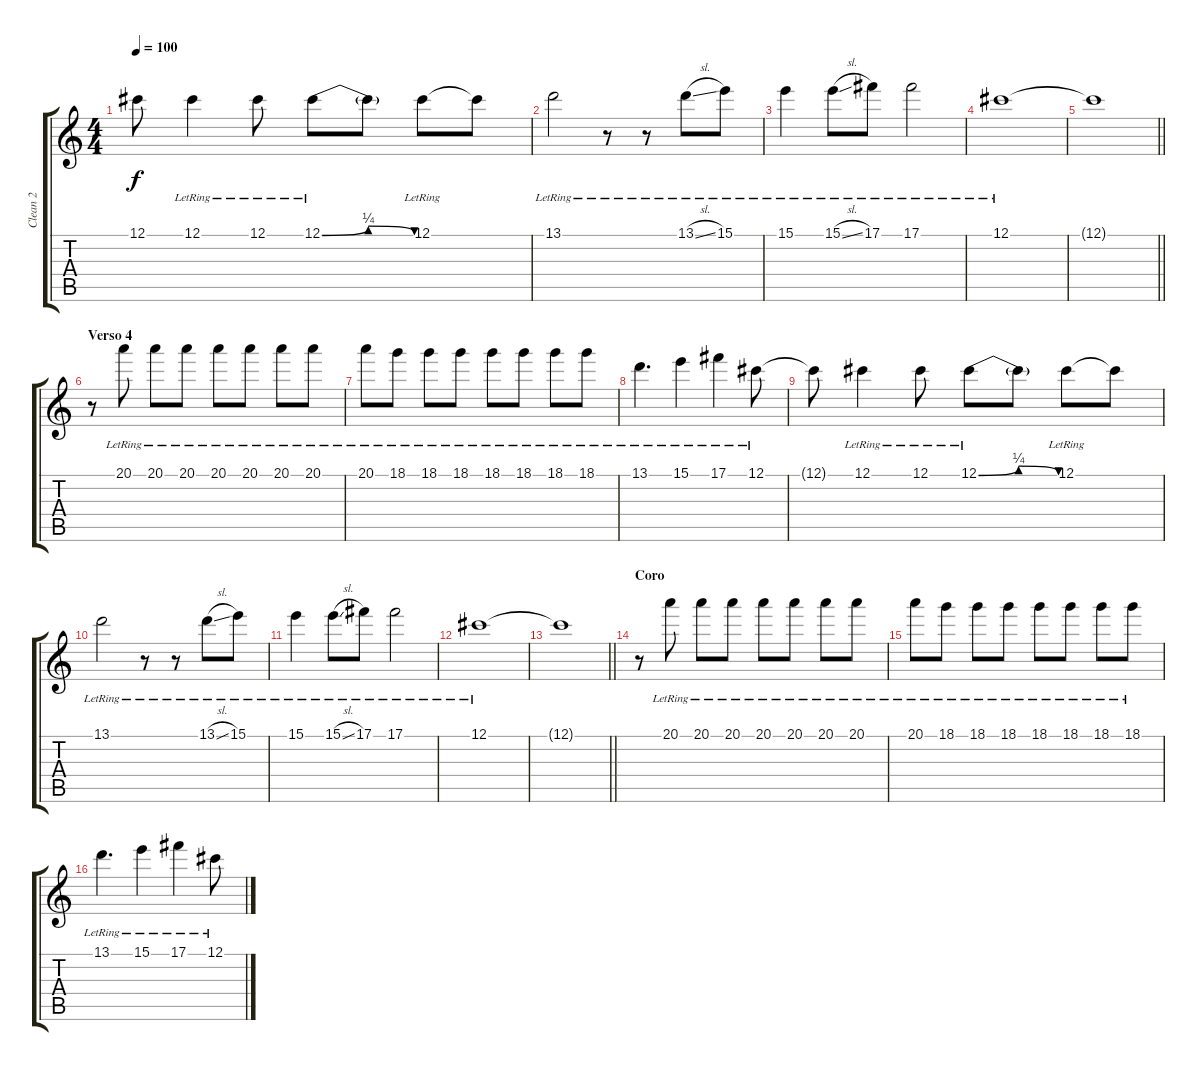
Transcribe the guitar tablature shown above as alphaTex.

\track ("Clean 2" "Clean 2") {instrument electricguitarjazz}
\staff {score tabs}
\tuning (Db4 Ab3 E3 B2 Gb2 B1) {hide}
\ts (4 4)
\tempo 100
\clef g2
\ks c
12.1{t}.8{dy f} 12.1{lr}.4 12.1{lr}.8 12.1{be (bendrelease 0 0 25 1 40 1 60 0) lr}.8 12.1{t}.8 12.1{lr}.8 12.1{t}.8 |
13.1{lr}.2 r.8 r.8 13.1{sl lr}.8 15.1{lr}.8 |
15.1{lr}.4 15.1{sl lr}.8 17.1{lr}.8 17.1{lr}.2 |
12.1{lr}.1 |
\barLineRight lightlight
12.1{t}.1 |
\section ("" "Verso 4")
r.8 20.1{lr}.8 20.1{lr}.8 20.1{lr}.8 20.1{lr}.8 20.1{lr}.8 20.1{lr}.8 20.1{lr}.8 |
20.1{lr}.8 18.1{lr}.8 18.1{lr}.8 18.1{lr}.8 18.1{lr}.8 18.1{lr}.8 18.1{lr}.8 18.1{lr}.8 |
13.1{lr}.4{d} 15.1{lr}.4 17.1{lr}.4 12.1{lr}.8 |
12.1{t}.8 12.1{lr}.4 12.1{lr}.8 12.1{be (bendrelease 0 0 25 1 40 1 60 0) lr}.8 12.1{t}.8 12.1{lr}.8 12.1{t}.8 |
13.1{lr}.2 r.8 r.8 13.1{sl lr}.8 15.1{lr}.8 |
15.1{lr}.4 15.1{sl lr}.8 17.1{lr}.8 17.1{lr}.2 |
12.1{lr}.1 |
\barLineRight lightlight
12.1{t}.1 |
\section ("" "Coro ")
r.8 20.1{lr}.8 20.1{lr}.8 20.1{lr}.8 20.1{lr}.8 20.1{lr}.8 20.1{lr}.8 20.1{lr}.8 |
20.1{lr}.8 18.1{lr}.8 18.1{lr}.8 18.1{lr}.8 18.1{lr}.8 18.1{lr}.8 18.1{lr}.8 18.1{lr}.8 |
13.1{lr}.4{d} 15.1{lr}.4 17.1{lr}.4 12.1{lr}.8
